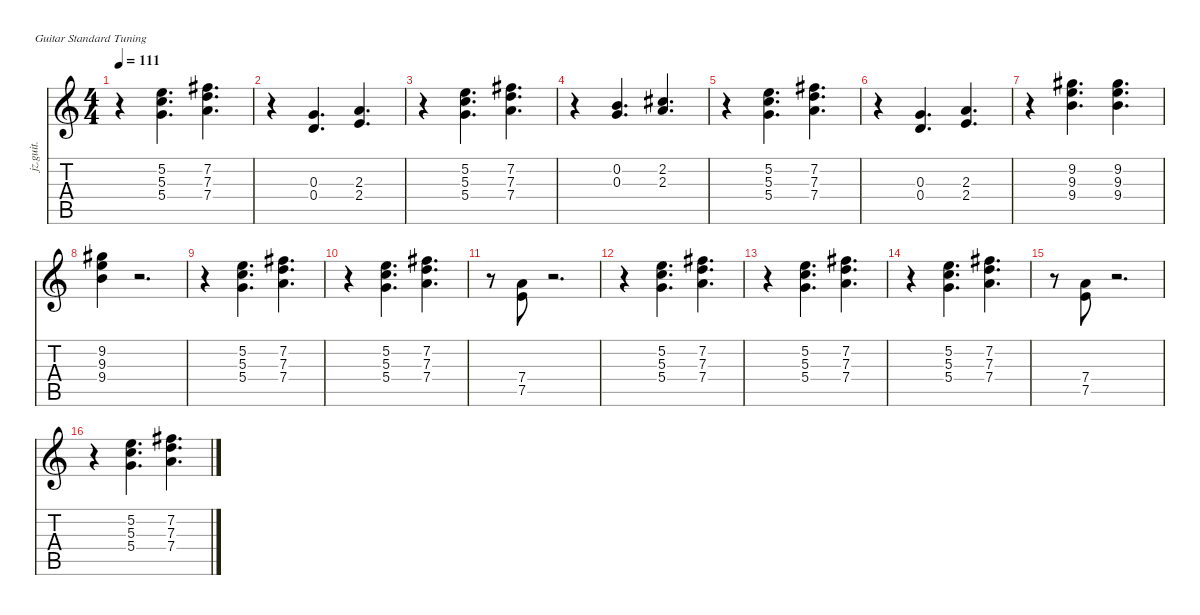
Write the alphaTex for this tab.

\defaultSystemsLayout 4
\hideDynamics
\bracketExtendMode nobrackets
\otherSystemsTrackNameOrientation horizontal
\track ("Guitar 2" "jz.guit.") {instrument electricguitarjazz}
\staff {score tabs}
\tuning (E4 B3 G3 D3 A2 E2)
\ts (4 4)
\tempo 111
\clef g2
\ks c
r.4{dy f beam Down} (5.2 5.3 5.4).4{d beam Down} (7.2{acc #} 7.3 7.4).4{d beam Down} |
r.4{beam Down} (0.3 0.4).4{d beam Up} (2.3 2.4).4{d beam Up} |
r.4{beam Down} (5.2 5.3 5.4).4{d beam Down} (7.2{acc #} 7.3 7.4).4{d beam Down} |
r.4{beam Down} (0.2 0.3).4{d beam Up} (2.2{acc #} 2.3).4{d beam Up} |
r.4{beam Down} (5.2 5.3 5.4).4{d beam Down} (7.2{acc #} 7.3 7.4).4{d beam Down} |
r.4{beam Down} (0.3 0.4).4{d beam Up} (2.3 2.4).4{d beam Up} |
r.4{beam Down} (9.2{acc #} 9.3 9.4).4{d beam Down} (9.2{acc #} 9.3 9.4).4{d beam Down} |
(9.2{acc #} 9.3 9.4).4{beam Down} r.2{d beam Down} |
r.4{beam Down} (5.2 5.3 5.4).4{d beam Down} (7.2{acc #} 7.3 7.4).4{d beam Down} |
r.4{beam Down} (5.2 5.3 5.4).4{d beam Down} (7.2{acc #} 7.3 7.4).4{d beam Down} |
r.8{beam Down} (7.4 7.5).8{beam Up} r.2{d beam Up} |
r.4{beam Down} (5.2 5.3 5.4).4{d beam Down} (7.2{acc #} 7.3 7.4).4{d beam Down} |
r.4{beam Down} (5.2 5.3 5.4).4{d beam Down} (7.2{acc #} 7.3 7.4).4{d beam Down} |
r.4{beam Down} (5.2 5.3 5.4).4{d beam Down} (7.2{acc #} 7.3 7.4).4{d beam Down} |
r.8{beam Down} (7.4 7.5).8{beam Up} r.2{d beam Up} |
r.4{beam Down} (5.2 5.3 5.4).4{d beam Down} (7.2{acc #} 7.3 7.4).4{d beam Down}
